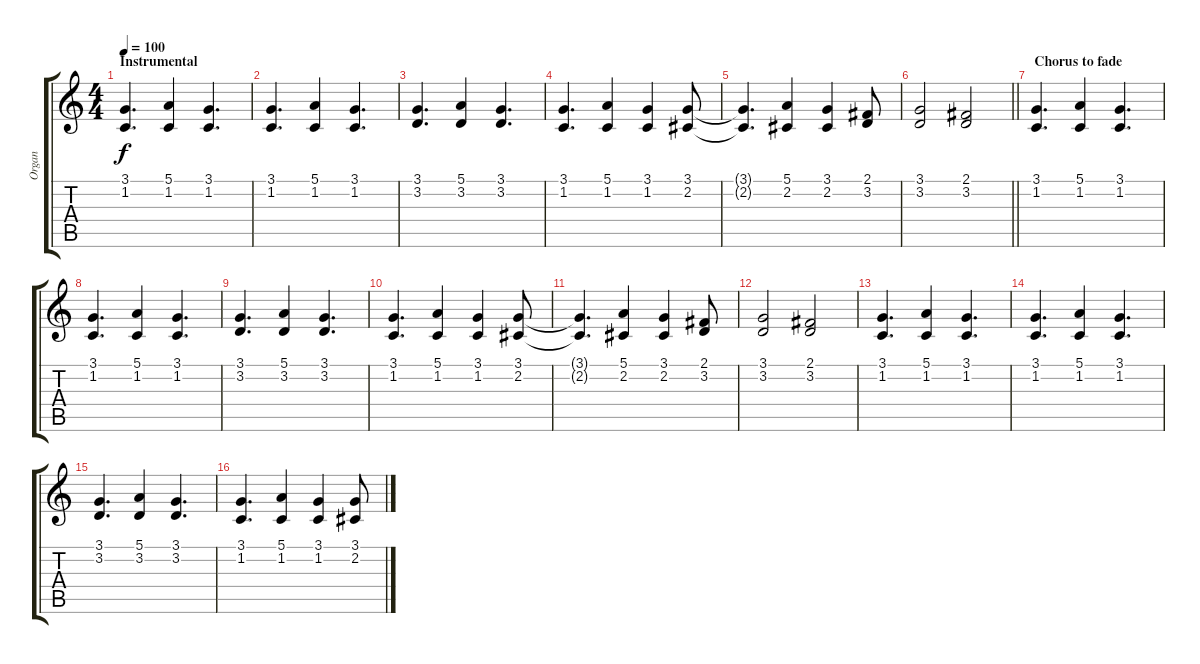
\track ("Organ" "Organ") {instrument percussiveorgan}
\staff {score tabs}
\tuning (E4 B3 G3 D3 A2 E2) {hide}
\ts (4 4)
\section ("" "Instrumental")
\tempo 100
\clef g2
\ks c
(3.1 1.2).4{d dy f} (5.1 1.2).4 (3.1 1.2).4{d} |
(3.1 1.2).4{d} (5.1 1.2).4 (3.1 1.2).4{d} |
(3.1 3.2).4{d} (5.1 3.2).4 (3.1 3.2).4{d} |
(3.1 1.2).4{d} (5.1 1.2).4 (3.1 1.2).4 (3.1 2.2).8 |
(3.1{t} 2.2{t}).4{d} (5.1 2.2).4 (3.1 2.2).4 (2.1 3.2).8 |
\barLineRight lightlight
(3.1 3.2).2 (2.1 3.2).2 |
\section ("" " Chorus to fade")
(3.1 1.2).4{d} (5.1 1.2).4 (3.1 1.2).4{d} |
(3.1 1.2).4{d} (5.1 1.2).4 (3.1 1.2).4{d} |
(3.1 3.2).4{d} (5.1 3.2).4 (3.1 3.2).4{d} |
(3.1 1.2).4{d} (5.1 1.2).4 (3.1 1.2).4 (3.1 2.2).8 |
(3.1{t} 2.2{t}).4{d} (5.1 2.2).4 (3.1 2.2).4 (2.1 3.2).8 |
(3.1 3.2).2 (2.1 3.2).2 |
(3.1 1.2).4{d} (5.1 1.2).4 (3.1 1.2).4{d} |
(3.1 1.2).4{d} (5.1 1.2).4 (3.1 1.2).4{d} |
(3.1 3.2).4{d} (5.1 3.2).4 (3.1 3.2).4{d} |
(3.1 1.2).4{d} (5.1 1.2).4 (3.1 1.2).4 (3.1 2.2).8
